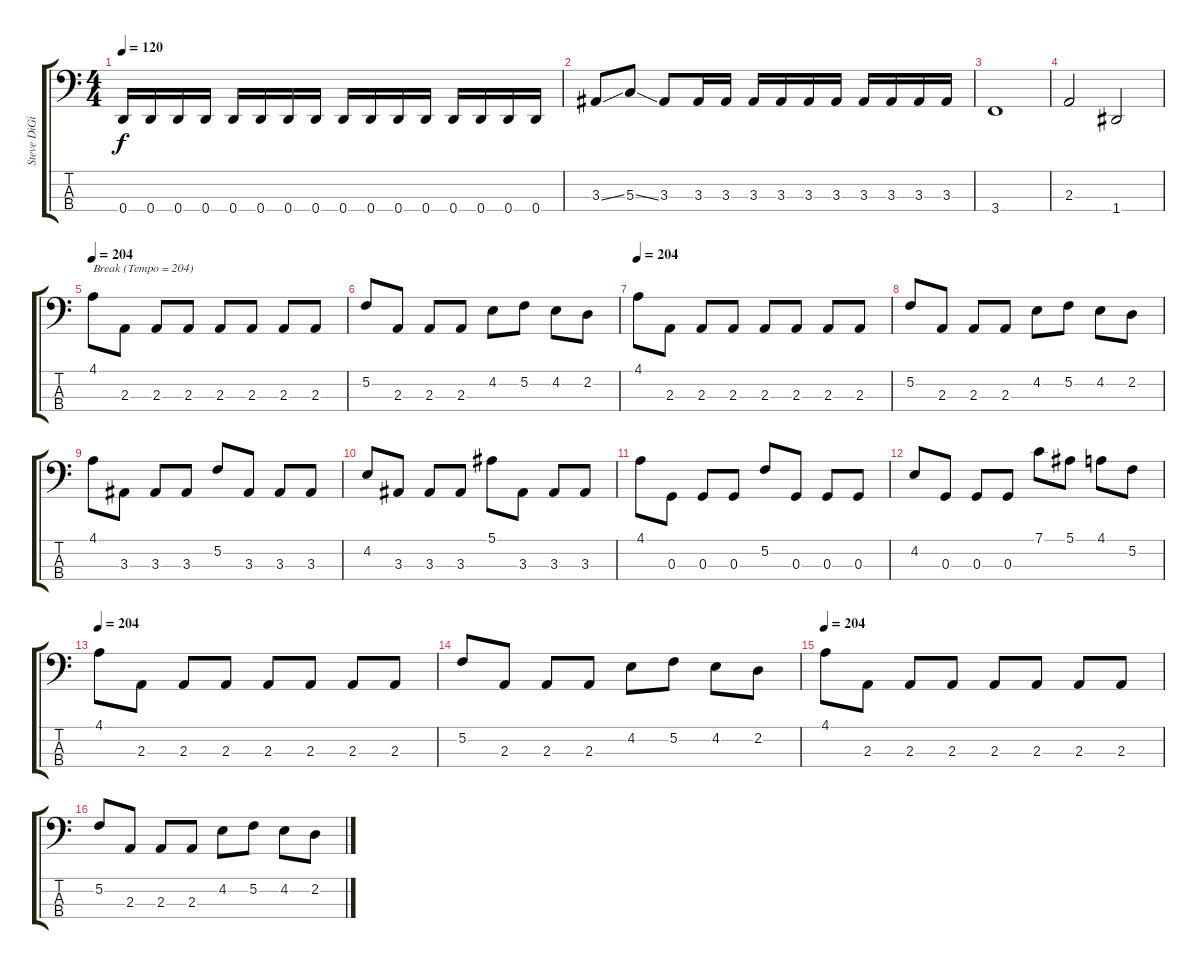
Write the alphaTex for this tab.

\track ("Steve DiGiorgio" "Steve DiGi") {instrument electricbassfinger}
\staff {score tabs}
\tuning (F2 C2 G1 D1) {hide}
\ts (4 4)
\tempo 120
\clef f4
\ks c
0.4.16{dy f} 0.4.16 0.4.16 0.4.16 0.4.16 0.4.16 0.4.16 0.4.16 0.4.16 0.4.16 0.4.16 0.4.16 0.4.16 0.4.16 0.4.16 0.4.16 |
3.3{ss}.8 5.3{ss}.8 3.3.8 3.3.16 3.3.16 3.3.16 3.3.16 3.3.16 3.3.16 3.3.16 3.3.16 3.3.16 3.3.16 |
3.4.1 |
2.3.2 1.4.2 |
\tempo 204
4.1.8{txt "Break (Tempo = 204)"} 2.3.8 2.3.8 2.3.8 2.3.8 2.3.8 2.3.8 2.3.8 |
5.2.8 2.3.8 2.3.8 2.3.8 4.2.8 5.2.8 4.2.8 2.2.8 |
\tempo 204
4.1.8 2.3.8 2.3.8 2.3.8 2.3.8 2.3.8 2.3.8 2.3.8 |
5.2.8 2.3.8 2.3.8 2.3.8 4.2.8 5.2.8 4.2.8 2.2.8 |
4.1.8 3.3.8 3.3.8 3.3.8 5.2.8 3.3.8 3.3.8 3.3.8 |
4.2.8 3.3.8 3.3.8 3.3.8 5.1.8 3.3.8 3.3.8 3.3.8 |
4.1.8 0.3.8 0.3.8 0.3.8 5.2.8 0.3.8 0.3.8 0.3.8 |
4.2.8 0.3.8 0.3.8 0.3.8 7.1.8 5.1.8 4.1.8 5.2.8 |
\tempo 204
4.1.8 2.3.8 2.3.8 2.3.8 2.3.8 2.3.8 2.3.8 2.3.8 |
5.2.8 2.3.8 2.3.8 2.3.8 4.2.8 5.2.8 4.2.8 2.2.8 |
\tempo 204
4.1.8 2.3.8 2.3.8 2.3.8 2.3.8 2.3.8 2.3.8 2.3.8 |
5.2.8 2.3.8 2.3.8 2.3.8 4.2.8 5.2.8 4.2.8 2.2.8
